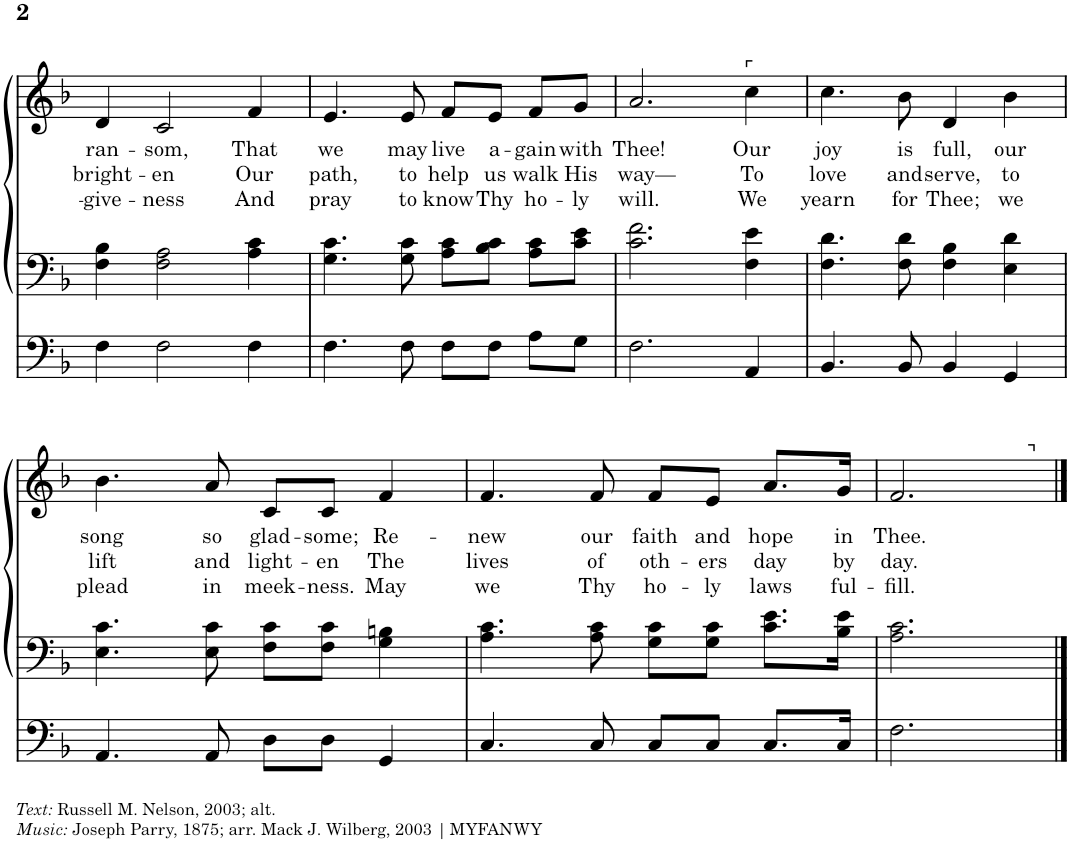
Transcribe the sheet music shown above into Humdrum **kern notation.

**kern	**kern	**kern	**text	**text	**text
*part1	*part1	*part1	*part1	*part1	*part1
*staff3	*staff2	*staff1	*staff1	*staff1	*staff1
*I"Organ	*	*	*	*	*
*I'Org.	*	*	*	*	*
!!LO:PB:g=z
*clefF4	*clefF4	*clefG2	*	*	*
*k[b-]	*k[b-]	*k[b-]	*	*	*
*M4/4	*M4/4	*M4/4	*	*	*
=11	=11	=11	=11	=11	=11
!	!	!	!LO:LY:b	!LO:LY:b	!LO:LY:b
4F\	4F\ 4B-\	4d/	ran-	bright-	-give-
!	!	!	!LO:LY:b	!LO:LY:b	!LO:LY:b
2F\	2F\ 2A\	2c/	-som,	-en	-ness
!	!	!	!LO:LY:b	!LO:LY:b	!LO:LY:b
4F\	4A\ 4c\	4f/	That	Our	And
=12	=12	=12	=12	=12	=12
!	!	!	!LO:LY:b	!LO:LY:b	!LO:LY:b
4.F\	4.G\ 4.c\	4.e/	we	path,	pray
!	!	!	!LO:LY:b	!LO:LY:b	!LO:LY:b
8F\	8G\ 8c\	8e/	may	to	to
!	!	!	!LO:LY:b	!LO:LY:b	!LO:LY:b
8F\L	8A\ 8c\L	8f/L	live	help	know
!	!	!	!LO:LY:b	!LO:LY:b	!LO:LY:b
8F\J	8B-\ 8c\J	8e/J	a-	us	Thy
!	!	!	!LO:LY:b	!LO:LY:b	!LO:LY:b
8A\L	8A\ 8c\L	8f/L	-gain	walk	ho-
!	!	!	!LO:LY:b	!LO:LY:b	!LO:LY:b
8G\J	8c\ 8e\J	8g/J	with	His	-ly
=13	=13	=13	=13	=13	=13
!	!	!	!LO:LY:b	!LO:LY:b	!LO:LY:b
2.F\	2.c\ 2.f\	2.a/	Thee!	way—	will.
!	!	!LO:TX:a:t=⌜	!	!	!
!	!	!	!LO:LY:b	!LO:LY:b	!LO:LY:b
4AA/	4F\ 4e\	4cc\	Our	To	We
=14	=14	=14	=14	=14	=14
!	!	!	!LO:LY:b	!LO:LY:b	!LO:LY:b
4.BB-/	4.F\ 4.d\	4.cc\	joy	love	yearn
!	!	!	!LO:LY:b	!LO:LY:b	!LO:LY:b
8BB-/	8F\ 8d\	8b-\	is	and	for
!	!	!	!LO:LY:b	!LO:LY:b	!LO:LY:b
4BB-/	4F\ 4B-\	4d/	full,	serve,	Thee;
!	!	!	!LO:LY:b	!LO:LY:b	!LO:LY:b
4GG/	4E\ 4d\	4b-\	our	to	we
!!LO:LB:g=z
=15	=15	=15	=15	=15	=15
!	!	!	!LO:LY:b	!LO:LY:b	!LO:LY:b
4.AA/	4.E\ 4.c\	4.b-\	song	lift	plead
!	!	!	!LO:LY:b	!LO:LY:b	!LO:LY:b
8AA/	8E\ 8c\	8a/	so	and	in
!	!	!	!LO:LY:b	!LO:LY:b	!LO:LY:b
8D\L	8F\ 8c\L	8c/L	glad-	light-	meek-
!	!	!	!LO:LY:b	!LO:LY:b	!LO:LY:b
8D\J	8F\ 8c\J	8c/J	-some;	-en	-ness.
!	!	!	!LO:LY:b	!LO:LY:b	!LO:LY:b
4GG/	4G\ 4Bn\	4f/	Re-	The	May
=16	=16	=16	=16	=16	=16
!	!	!	!LO:LY:b	!LO:LY:b	!LO:LY:b
4.C/	4.A\ 4.c\	4.f/	-new	lives	we
!	!	!	!LO:LY:b	!LO:LY:b	!LO:LY:b
8C/	8A\ 8c\	8f/	our	of	Thy
!	!	!	!LO:LY:b	!LO:LY:b	!LO:LY:b
8C/L	8G\ 8c\L	8f/L	faith	oth-	ho-
!	!	!	!LO:LY:b	!LO:LY:b	!LO:LY:b
8C/J	8G\ 8c\J	8e/J	and	-ers	-ly
!	!	!	!LO:LY:b	!LO:LY:b	!LO:LY:b
8.C/L	8.c\ 8.e\L	8.a/L	hope	day	laws
!	!	!	!LO:LY:b	!LO:LY:b	!LO:LY:b
16C/Jk	16B-\ 16e\Jk	16g/Jk	in	by	ful-
=17	=17	=17	=17	=17	=17
!	!	!	!LO:LY:b	!LO:LY:b	!LO:LY:b
*	*	*^	*	*	*
2.F\	2.A\ 2.c\	2.f/	2ryy	Thee.	day.	-fill.
.	.	.	8ryy	.	.	.
!	!	!	!LO:TX:a:t=⌝	!	!	!
.	.	.	8ryy	.	.	.
*	*	*v	*v	*	*	*
==	==	==	==	==	==
*-	*-	*-	*-	*-	*-
